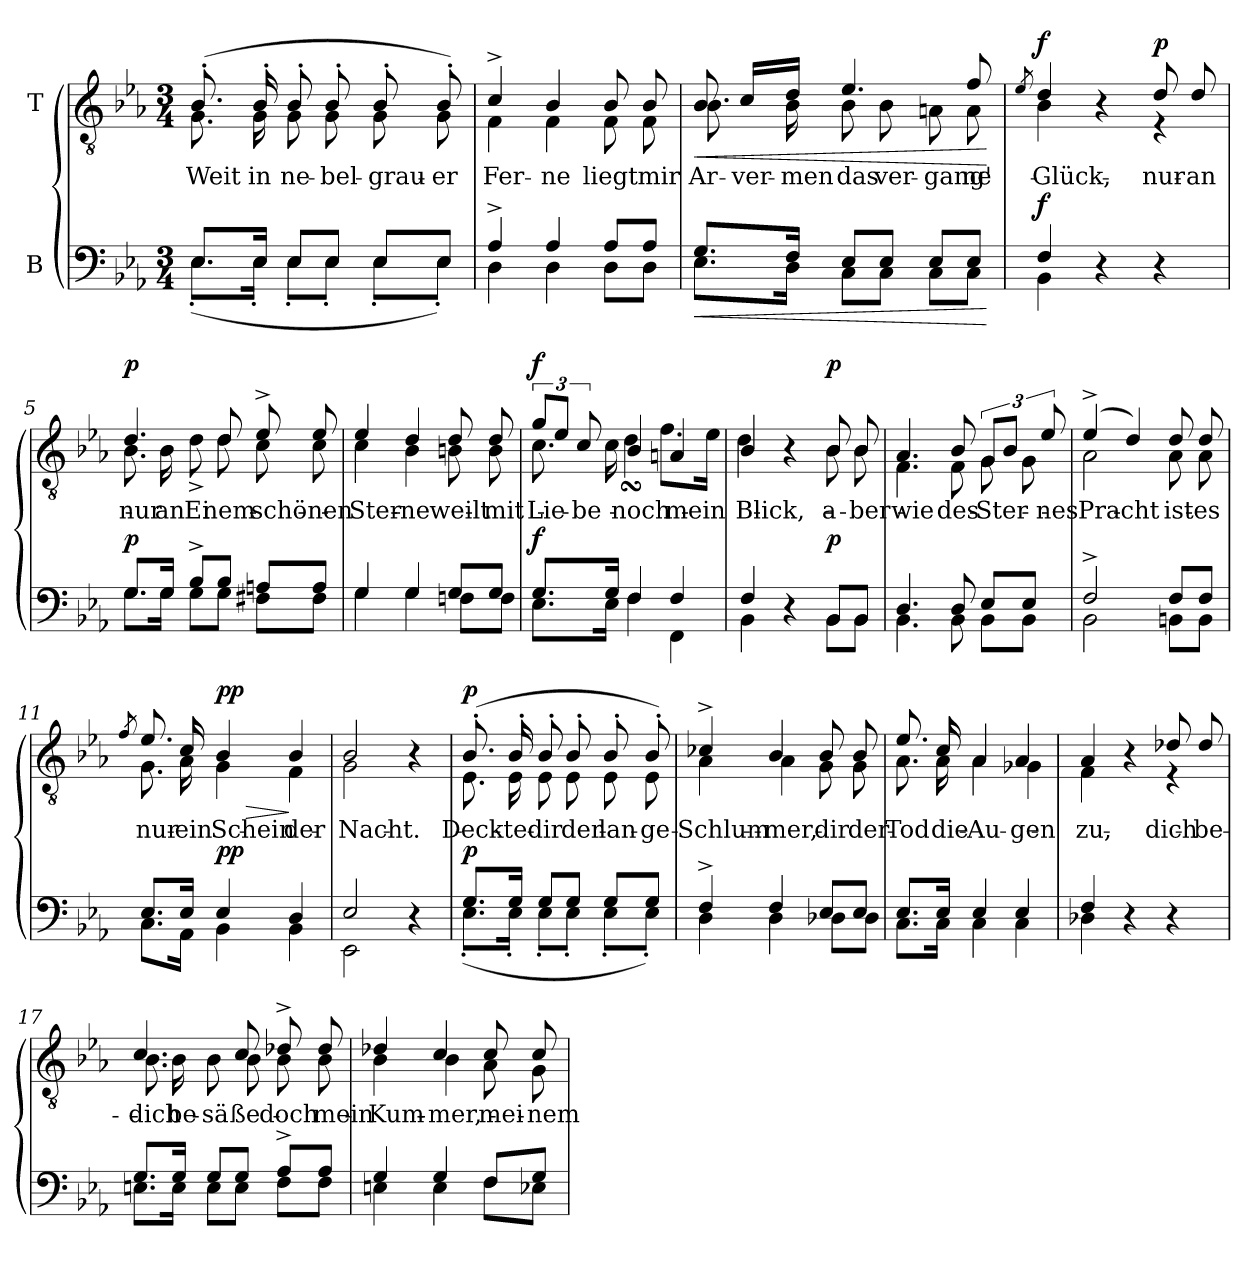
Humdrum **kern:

**kern	**dynam	**kern	**text	**dynam
*part2	*part2	*part1	*part1	*part1
*staff2	*staff2	*staff1	*staff1	*staff1
*I"B	*	*I"T	*	*
*clefF4	*	*clefGv2	*	*
*k[b-e-a-]	*	*k[b-e-a-]	*	*
*M3/4	*	*M3/4	*	*
=1	=1	=1	=1	=1
*^	*	*	*	*
!	!	!	!LO:TX:a:B:t=In schwebender Bewegung	!	!
!	!	!	!	!LO:LY:b	!
*	*	*	*^	*	*
8.E-/L	(8.E-'\L	.	(8.B-'/	8.G\	Weit	.
!	!	!	!	!	!LO:LY:b	!
16E-/Jk	16E-'\Jk	.	16B-'/	16G\	in	.
!	!	!	!	!	!LO:LY:b	!
8E-/L	8E-'\L	.	8B-'/	8G\	ne-	.
!	!	!	!	!	!LO:LY:b	!
8E-/J	8E-'\J	.	8B-'/	8G\	-bel-	.
!	!	!	!	!	!LO:LY:b	!
8E-/L	8E-'\L	.	8B-'/	8G\	-grau-	.
!	!	!	!	!	!LO:LY:b	!
8E-/J	8E-'\J)	.	8B-'/)	8G\	-er	.
=2	=2	=2	=2	=2	=2	=2
!	!	!	!	!	!LO:LY:b	!
4A-^/	4D\	.	4c^/	4F\	Fer-	.
!	!	!	!	!	!LO:LY:b	!
4A-/	4D\	.	4B-/	4F\	-ne	.
!	!	!	!	!	!LO:LY:b	!
8A-/L	8D\L	.	8B-/	8F\	liegt	.
!	!	!	!	!	!LO:LY:b	!
8A-/J	8D\J	.	8B-/	8F\	mir	.
=3	=3	=3	=3	=3	=3	=3
!	!	!LO:HP:b	!	!	!LO:LY:b	!LO:HP:b
!	!	!	!	!	!LO:LY:b	!
8.G/L	8.E-\L	<	8B-/	8.B-\	Ar-	<
!	!	!	!	!	!LO:LY:b	!
.	.	.	16c/LL	.	ver-	.
!	!	!	!	!	!LO:LY:b	!
16F/Jk	16D\Jk	.	16d/JJ	16B-\	-men	.
!	!	!	!	!	!LO:LY:b	!
!	!	!	!	!	!LO:LY:b	!
8E-/L	8C\L	.	4.e-/	8B-\	das	.
!	!	!	!	!	!LO:LY:b	!
8E-/J	8C\J	.	.	8B-\	ver-	.
!	!	!	!	!	!LO:LY:b	!
8E-/L	8C\L	.	.	8An\	-gang'-	.
!	!	!	!	!	!LO:LY:b	!
!	!	!	!	!	!LO:LY:b	!
8E-/J	8C\J	.	8f/	8A\	-ne	.
*v	*v	*	*	*	*	*
*	*	*v	*v	*	*
.	[	.	.	[
!!LO:LB:g=z
=4	=4	=4	=4	=4
.	.	8qe-/	.	.
*^	*	*	*	*
!	!	!LO:DY:a	!	!LO:LY:b	!LO:DY:a
*	*	*	*^	*	*
4F/	4BB-\	f	4d/	4B-\	Glück,	f
4r	4ryy	.	4r	4ryy	.	.
!	!	!	!	!	!LO:LY:b	!LO:DY:a
4r	4ryy	.	8d/	4r	nur	p
!	!	!	!	!	!LO:LY:b	!
.	.	.	8d/	.	an	.
=5	=5	=5	=5	=5	=5	=5
!	!	!	!	!	!LO:LY:b	!
!	!	!LO:DY:a	!	!	!LO:LY:b	!LO:DY:b
8.G/L	8.G\L	p	4.d/	8.B-\	nur	p
!	!	!	!	!	!LO:LY:b	!
16G/Jk	16G\Jk	.	.	16B-\	an	.
!	!	!	!	!	!LO:LY:b	!
8B-^/L	8G\L	.	.	8d^\	Ei-	.
!	!	!	!	!	!LO:LY:b	!
!	!	!	!	!	!LO:LY:b	!
8B-/J	8G\J	.	8d/	8d\	-nem	.
!	!	!	!	!	!LO:LY:b	!
8An/L	8F#X\L	.	8e-^/	8c\	schö-	.
!	!	!	!	!	!LO:LY:b	!
8A/J	8F#\J	.	8e-/	8c\	-nen	.
=6	=6	=6	=6	=6	=6	=6
!	!	!	!	!	!LO:LY:b	!
4G/	4G\	.	4e-/	4c\	Ster-	.
!	!	!	!	!	!LO:LY:b	!
4G/	4G\	.	4d/	4B-\	-ne	.
!	!	!	!	!	!LO:LY:b	!
8G/L	8Fn\L	.	8d/	8Bn\	weilt	.
!	!	!	!	!	!LO:LY:b	!
8G/J	8F\J	.	8d/	8B\	mit	.
!!LO:LB:g=z	!!
=7	=7	=7	=7	=7	=7	=7
!	!	!LO:DY:a	!	!	!LO:LY:b	!LO:DY:a
8.G/L	8.E-\L	f	12g/L	8.c\	Lie-	f
.	.	.	12e-/J	.	.	.
!	!	!	!	!	!LO:LY:b	!
.	.	.	12c/	.	-be	.
16G/Jk	16E-\Jk	.	.	16c\	.	.
!	!	!	!	!	!LO:LY:b	!
4F/	4F\	.	4B-/	4dsSsS\	noch	.
!	!	!	!	!	!LO:LY:b	!
4F/	4FF\	.	4An/	8.f\L	mein	.
.	.	.	.	16e-\Jk	.	.
=8	=8	=8	=8	=8	=8	=8
!	!	!	!	!	!LO:LY:b	!
4F/	4BB-\	.	4B-/	4d\	Blick,	.
4r	4ryy	.	4r	4ryy	.	.
!	!	!LO:DY:a	!	!	!LO:LY:b	!LO:DY:a
8BB-/L	8BB-\L	p	8B-/	8B-\	a-	p
!	!	!	!	!	!LO:LY:b	!
8BB-/J	8BB-\J	.	8B-/	8B-\	-ber	.
=9	=9	=9	=9	=9	=9	=9
!	!	!	!	!	!LO:LY:b	!
4.D/	4.BB-\	.	4.A-/	4.F\	wie	.
!	!	!	!	!	!LO:LY:b	!
8D/	8BB-\	.	8B-/	8F\	des	.
!	!	!	!	!	!LO:LY:b	!
8E-/L	8BB-\L	.	12G/L	8G\	Ster-	.
.	.	.	12B-/J	.	.	.
8E-/J	8BB-\J	.	.	8G\	.	.
!	!	!	!	!	!LO:LY:b	!
.	.	.	12e-/	.	-nes	.
=10	=10	=10	=10	=10	=10	=10
!	!	!	!	!	!LO:LY:b	!
2F^/	2BB-\	.	(4e-^/	2A-\	Pracht	.
.	.	.	4d/)	.	.	.
!	!	!	!	!	!LO:LY:b	!
8F/L	8BBn\L	.	8d/	8A-\	ist	.
!	!	!	!	!	!LO:LY:b	!
8F/J	8BB\J	.	8d/	8A-\	es	.
!!LO:LB:g=z	!!
=11	=11	=11	=11	=11	=11	=11
.	.	.	8qf/	.	.	.
!	!	!	!	!	!LO:LY:b	!
8.E-/L	8.C\L	.	8.e-/	8.G\	nur	.
!	!	!	!	!	!LO:LY:b	!
16E-/Jk	16AA-\Jk	.	16c/	16A-\	ein	.
!	!	!LO:DY:a	!	!	!LO:LY:b	!LO:HP:b
!	!	!	!	!	!	!LO:DY:n=1:a
4E-/	4BB-\	pp	4B-/	4G\	Schein	> pp
!	!	!	!	!	!LO:LY:b	!
4D/	4BB-\	.	4B-/	4F\	der	]
=12	=12	=12	=12	=12	=12	=12
!	!	!	!	!	!LO:LY:b	!
2E-/	2EE-\	.	2B-/	2G\	Nacht.	.
4r	4ryy	.	4r	4ryy	.	.
=13	=13	=13	=13	=13	=13	=13
!	!	!LO:DY:a	!	!	!LO:LY:b	!LO:DY:a
8.G/L	(8.E-'\L	p	(8.B-'/	8.E-\	Deck-	p
!	!	!	!	!	!LO:LY:b	!
16G/Jk	16E-'\Jk	.	16B-'/	16E-\	-te	.
!	!	!	!	!	!LO:LY:b	!
8G/L	8E-'\L	.	8B-'/	8E-\	dir	.
!	!	!	!	!	!LO:LY:b	!
8G/J	8E-'\J	.	8B-'/	8E-\	der	.
!	!	!	!	!	!LO:LY:b	!
8G/L	8E-'\L	.	8B-'/	8E-\	lan-	.
!	!	!	!	!	!LO:LY:b	!
8G/J	8E-'\J)	.	8B-'/)	8E-\	-ge	.
=14	=14	=14	=14	=14	=14	=14
!	!	!	!	!	!LO:LY:b	!
4F^/	4D\	.	4c-X^/	4A-\	Schlum-	.
!	!	!	!	!	!LO:LY:b	!
4F/	4D\	.	4B-/	4A-\	-mer,	.
!	!	!	!	!	!LO:LY:b	!
8E-/L	8D-X\L	.	8B-/	8G\	dir	.
!	!	!	!	!	!LO:LY:b	!
8E-/J	8D-\J	.	8B-/	8G\	der	.
!!LO:LB:g=z	!!
=15	=15	=15	=15	=15	=15	=15
!	!	!	!	!	!LO:LY:b	!
8.E-/L	8.C\L	.	8.e-/	8.A-\	Tod	.
!	!	!	!	!	!LO:LY:b	!
16E-/Jk	16C\Jk	.	16c/	16A-\	die	.
!	!	!	!	!	!LO:LY:b	!
4E-/	4C\	.	4A-/	4A-\	Au-	.
!	!	!	!	!	!LO:LY:b	!
4E-/	4C\	.	4A-/	4G-X\	-gen	.
=16	=16	=16	=16	=16	=16	=16
!	!	!	!	!	!LO:LY:b	!
4F/	4D-X\	.	4A-/	4F\	zu,	.
4r	4ryy	.	4r	4ryy	.	.
!	!	!	!	!	!LO:LY:b	!
4r	4ryy	.	8d-X/	4r	dich	.
!	!	!	!	!	!LO:LY:b	!
.	.	.	8d-/	.	be-	.
=17	=17	=17	=17	=17	=17	=17
!	!	!	!	!	!LO:LY:b	!
!	!	!	!	!	!LO:LY:b	!
8.G/L	8.En\L	.	4.c/	8.B-\	dich	.
!	!	!	!	!	!LO:LY:b	!
16G/Jk	16E\Jk	.	.	16B-\	be-	.
!	!	!	!	!	!LO:LY:b	!
8G/L	8E\L	.	.	8B-\	-sä-	.
!	!	!	!	!	!LO:LY:b	!
!	!	!	!	!	!LO:LY:b	!
8G/J	8E\J	.	8c/	8B-\	-ße	.
!	!	!	!	!	!LO:LY:b	!
8A-^/L	8F\L	.	8d-X^/	8B-\	doch	.
!	!	!	!	!	!LO:LY:b	!
8A-/J	8F\J	.	8d-/	8B-\	mein	.
=18	=18	=18	=18	=18	=18	=18
!	!	!	!	!	!LO:LY:b	!
4G/	4En\	.	4d-X/	4B-\	Kum-	.
!	!	!	!	!	!LO:LY:b	!
4G/	4E\	.	4c/	4B-\	-mer,	.
!	!	!	!	!	!LO:LY:b	!
8F/L	8F\L	.	8c/	8A-\	mei-	.
!	!	!	!	!	!LO:LY:b	!
8G/J	8E-X\J	.	8c/	8G\	-nem	.
*v	*v	*	*	*	*	*
*	*	*v	*v	*	*
=	=	=	=	=
*-	*-	*-	*-	*-
